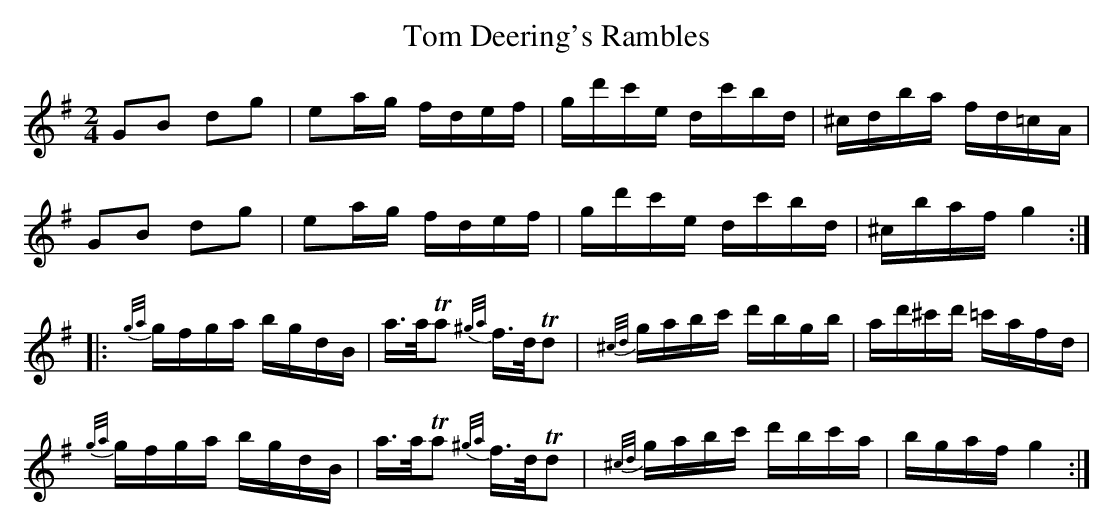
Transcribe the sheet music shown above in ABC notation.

X:1
T:Tom Deering's Rambles
M:2/4
L:1/8
K:G
GB dg | ea/g/ f/d/e/f/ | g/d'/c'/e/ d/c'/b/d/ | ^c/d/b/a/ f/d/=c/A/ |
GB dg | ea/g/ f/d/e/f/ | g/d'/c'/e/ d/c'/b/d/ | ^c/b/a/f/ g2 :|
|: {g/a/}g/f/g/a/ b/g/d/B/ | a/>a/Ta {^g/a/}f/>d/Td | {^c/d/}g/a/b/c'/ d'/b/g/b/ | a/d'/^c'/d'/ =c'/a/f/d/ |
{g/a/}g/f/g/a/ b/g/d/B/ | a/>a/Ta {^g/a/}f/>d/Td | {^c/d/}g/a/b/c'/ d'/b/c'/a/ | b/g/a/f/ g2 :|
